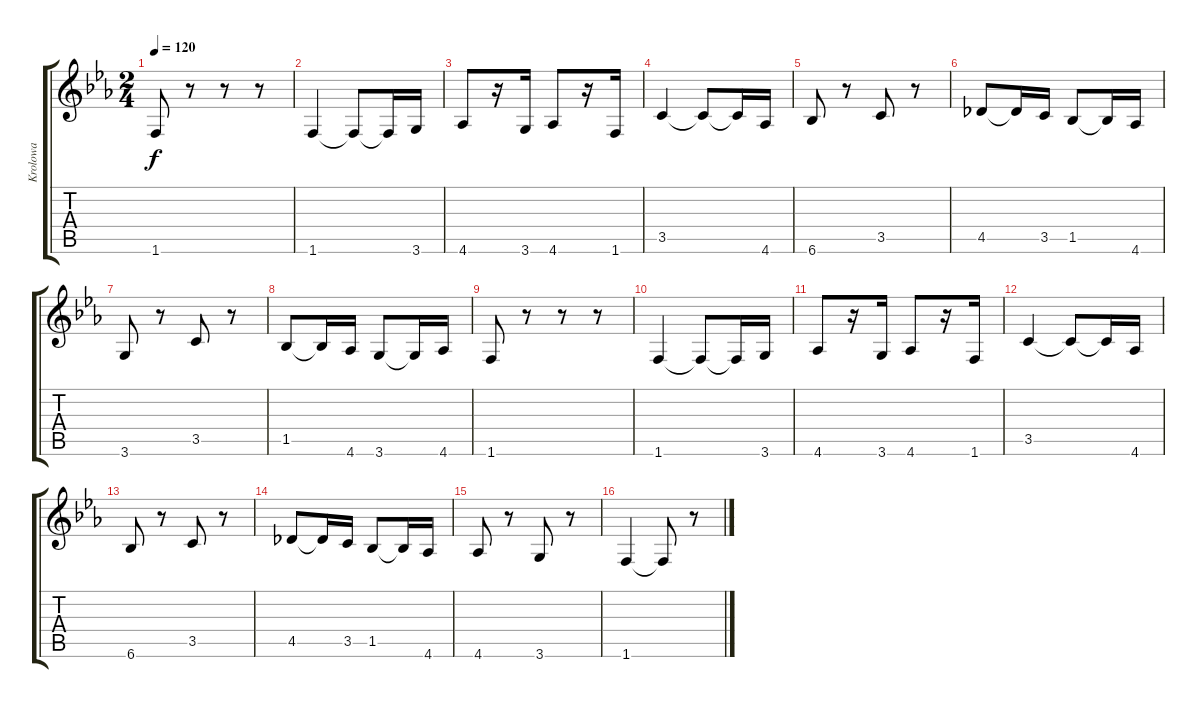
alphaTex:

\track ("Krolowa" "Krolowa") {instrument acousticguitarsteel}
\staff {score tabs}
\tuning (E4 B3 G3 D3 A2 E2) {hide}
\ts (2 4)
\tempo 120
\clef g2
\ks cminor
1.6.8{dy f} r.8 r.8 r.8 |
1.6.4 1.6{t}.8 1.6{t}.16 3.6.16 |
4.6.8 r.16 3.6.16 4.6.8 r.16 1.6.16 |
3.5.4 3.5{t}.8 3.5{t}.16 4.6.16 |
6.6.8 r.8 3.5.8 r.8 |
4.5.8 4.5{t}.16 3.5.16 1.5.8 1.5{t}.16 4.6.16 |
3.6.8 r.8 3.5.8 r.8 |
1.5.8 1.5{t}.16 4.6.16 3.6.8 3.6{t}.16 4.6.16 |
1.6.8 r.8 r.8 r.8 |
1.6.4 1.6{t}.8 1.6{t}.16 3.6.16 |
4.6.8 r.16 3.6.16 4.6.8 r.16 1.6.16 |
3.5.4 3.5{t}.8 3.5{t}.16 4.6.16 |
6.6.8 r.8 3.5.8 r.8 |
4.5.8 4.5{t}.16 3.5.16 1.5.8 1.5{t}.16 4.6.16 |
4.6.8 r.8 3.6.8 r.8 |
1.6.4 1.6{t}.8 r.8
